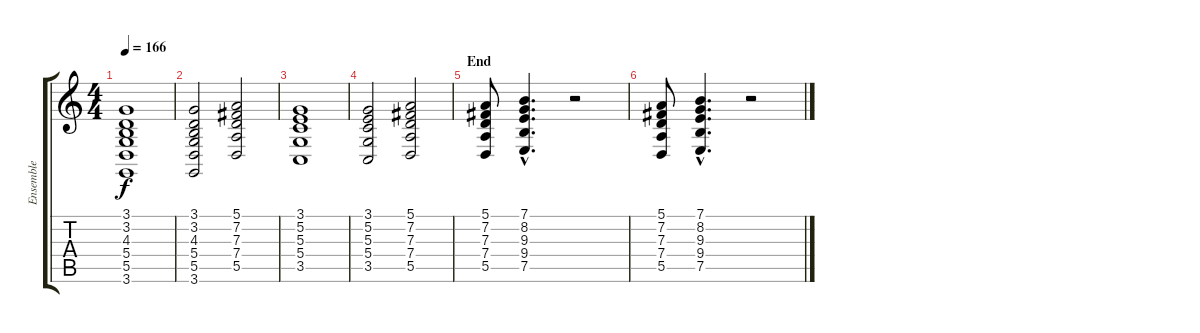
\track ("Ensemble" "Ensemble") {instrument stringensemble1}
\staff {score tabs}
\tuning (E4 B3 G3 D3 A2 E2) {hide}
\ts (4 4)
\tempo 166
\clef g2
\ks c
(3.1 3.2 4.3 5.4 5.5 3.6).1{dy f} |
(3.1 3.2 4.3 5.4 5.5 3.6).2 (5.1 7.2 7.3 7.4 5.5).2 |
(3.1 5.2 5.3 5.4 3.5).1 |
(3.1 5.2 5.3 5.4 3.5).2 (5.1 7.2 7.3 7.4 5.5).2 |
\section ("" "End")
(5.1 7.2 7.3 7.4 5.5).8 (7.1{hac} 8.2{hac} 9.3{hac} 9.4{hac} 7.5{hac}).4{d} r.2 |
(5.1 7.2 7.3 7.4 5.5).8 (7.1{hac} 8.2{hac} 9.3{hac} 9.4{hac} 7.5{hac}).4{d} r.2
